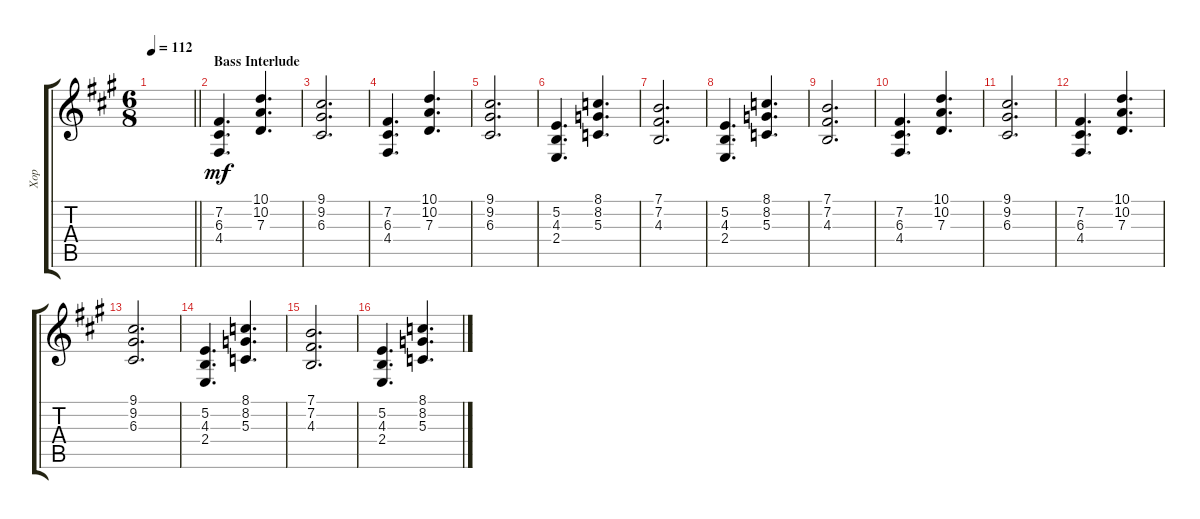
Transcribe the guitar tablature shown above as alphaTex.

\track ("Хор" "Хор") {instrument choiraahs}
\staff {score tabs}
\tuning (E4 B3 G3 D3 A2 E2) {hide}
\ts (6 8)
\tempo 112
\clef g2
\barLineRight lightlight
\ks f#minor
|
\section ("" "Bass Interlude")
(7.2 6.3 4.4).4{d dy mf} (10.1 10.2 7.3).4{d} |
(9.1 9.2 6.3).2{d} |
(7.2 6.3 4.4).4{d} (10.1 10.2 7.3).4{d} |
(9.1 9.2 6.3).2{d} |
(5.2 4.3 2.4).4{d} (8.1 8.2 5.3).4{d} |
(7.1 7.2 4.3).2{d} |
(5.2 4.3 2.4).4{d} (8.1 8.2 5.3).4{d} |
(7.1 7.2 4.3).2{d} |
(7.2 6.3 4.4).4{d} (10.1 10.2 7.3).4{d} |
(9.1 9.2 6.3).2{d} |
(7.2 6.3 4.4).4{d} (10.1 10.2 7.3).4{d} |
(9.1 9.2 6.3).2{d} |
(5.2 4.3 2.4).4{d} (8.1 8.2 5.3).4{d} |
(7.1 7.2 4.3).2{d} |
(5.2 4.3 2.4).4{d} (8.1 8.2 5.3).4{d}
